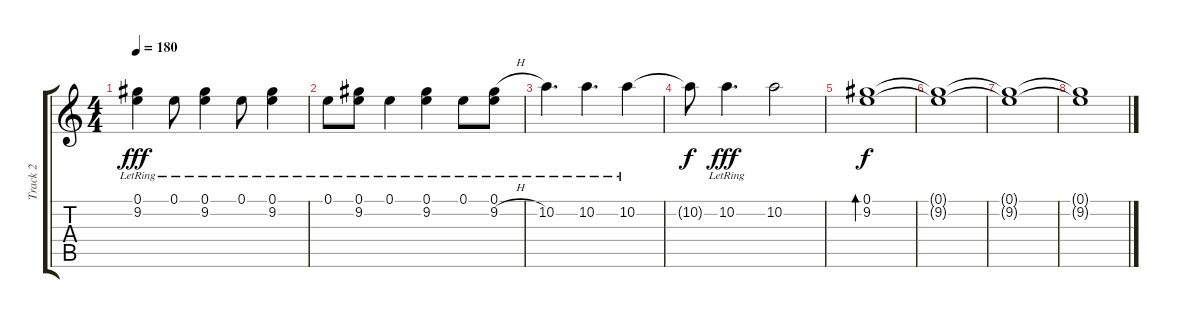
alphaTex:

\track ("Track 2" "Track 2") {instrument electricguitarjazz}
\staff {score tabs}
\tuning (E4 B3 G3 D3 A2 E2) {hide}
\ts (4 4)
\tempo 180
\clef g2
\ks c
(0.1 9.2{lr}).4{dy fff volume 5} 0.1{lr}.8 (0.1{lr} 9.2{lr}).4 0.1{lr}.8 (0.1{lr} 9.2{lr}).4 |
0.1{lr}.8 (0.1{lr} 9.2{lr}).8 0.1{lr}.4 (0.1{lr} 9.2{lr}).4 0.1{lr}.8 (0.1{lr} 9.2{h}).8 |
10.2{lr}.4{d} 10.2{lr}.4{d} 10.2{lr}.4 |
10.2{t}.8{dy f} 10.2{lr}.4{d dy fff} 10.2.2 |
(0.1 9.2).1{bd 480 dy f} |
(0.1{t} 9.2{t}).1 |
(0.1{t} 9.2{t}).1 |
(0.1{t} 9.2{t}).1
